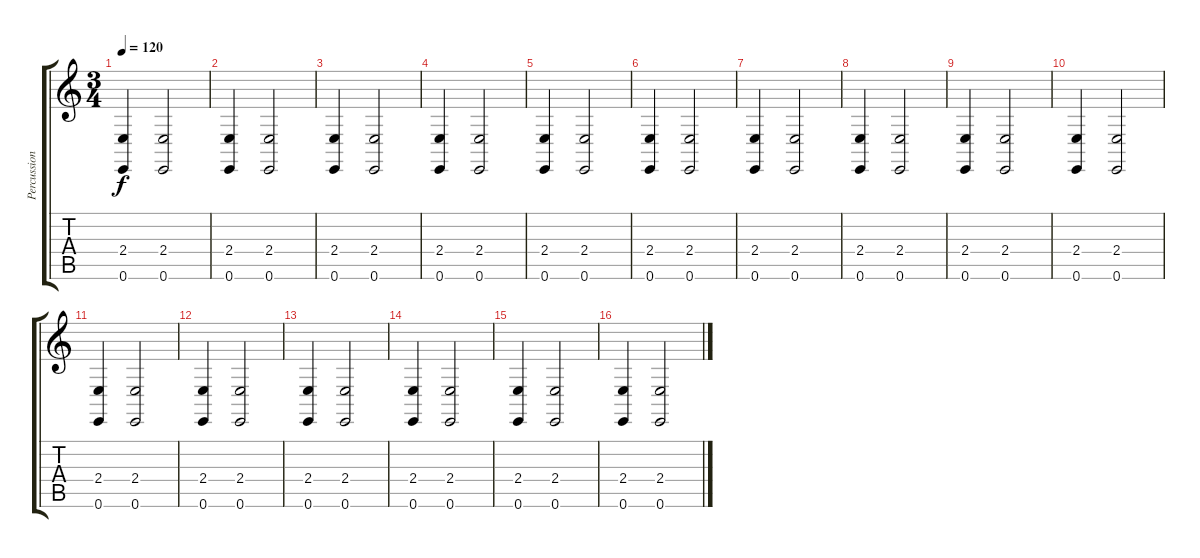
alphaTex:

\track ("Percussion" "Percussion") {instrument melodictom}
\staff {score tabs}
\tuning (E4 B3 G3 D3 A2 E2) {hide}
\ts (3 4)
\tempo 120
\clef g2
\ks c
(2.4 0.6).4{dy f} (2.4 0.6).2 |
(2.4 0.6).4 (2.4 0.6).2 |
(2.4 0.6).4 (2.4 0.6).2 |
(2.4 0.6).4 (2.4 0.6).2 |
(2.4 0.6).4 (2.4 0.6).2 |
(2.4 0.6).4 (2.4 0.6).2 |
(2.4 0.6).4 (2.4 0.6).2 |
(2.4 0.6).4 (2.4 0.6).2 |
(2.4 0.6).4 (2.4 0.6).2 |
(2.4 0.6).4 (2.4 0.6).2 |
(2.4 0.6).4 (2.4 0.6).2 |
(2.4 0.6).4 (2.4 0.6).2 |
(2.4 0.6).4 (2.4 0.6).2 |
(2.4 0.6).4 (2.4 0.6).2 |
(2.4 0.6).4 (2.4 0.6).2 |
(2.4 0.6).4 (2.4 0.6).2
